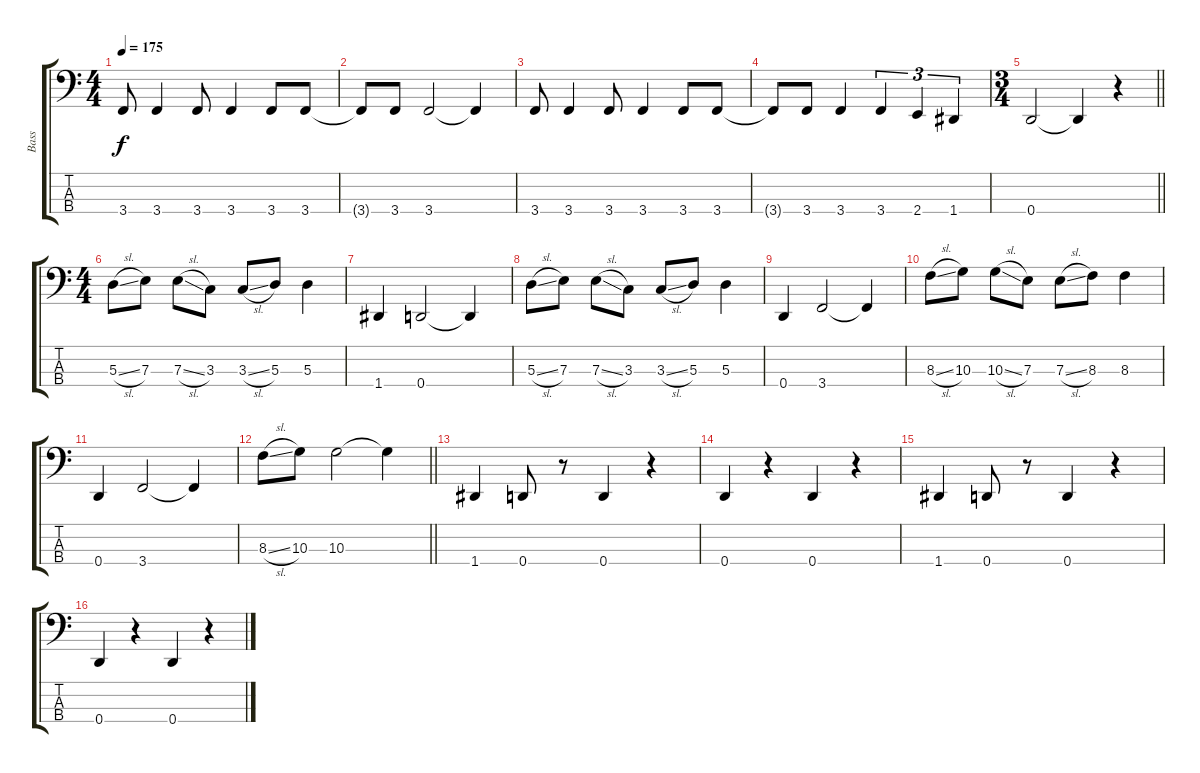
\track ("Bass" "Bass") {instrument electricbassfinger}
\staff {score tabs}
\tuning (G2 D2 A1 D1) {hide}
\ts (4 4)
\tempo 175
\clef f4
\ks c
3.4.8{dy f} 3.4.4 3.4.8 3.4.4 3.4.8 3.4.8 |
3.4{t}.8 3.4.8 3.4.2 3.4{t}.4 |
3.4.8 3.4.4 3.4.8 3.4.4 3.4.8 3.4.8 |
3.4{t}.8 3.4.8 3.4.4 3.4.4{tu (3 2)} 2.4.4{tu (3 2)} 1.4.4{tu (3 2)} |
\ts (3 4)
\barLineRight lightlight
0.4.2 0.4{t}.4 r.4 |
\ts (4 4)
5.3{sl}.8 7.3.8 7.3{sl}.8 3.3.8 3.3{sl}.8 5.3.8 5.3.4 |
1.4.4 0.4.2 0.4{t}.4 |
5.3{sl}.8 7.3.8 7.3{sl}.8 3.3.8 3.3{sl}.8 5.3.8 5.3.4 |
0.4.4 3.4.2 3.4{t}.4 |
8.3{sl}.8 10.3.8 10.3{sl}.8 7.3.8 7.3{sl}.8 8.3.8 8.3.4 |
0.4.4 3.4.2 3.4{t}.4 |
\barLineRight lightlight
8.3{sl}.8 10.3.8 10.3.2 10.3{t}.4 |
1.4.4 0.4.8 r.8 0.4.4 r.4 |
0.4.4 r.4 0.4.4 r.4 |
1.4.4 0.4.8 r.8 0.4.4 r.4 |
0.4.4 r.4 0.4.4 r.4
